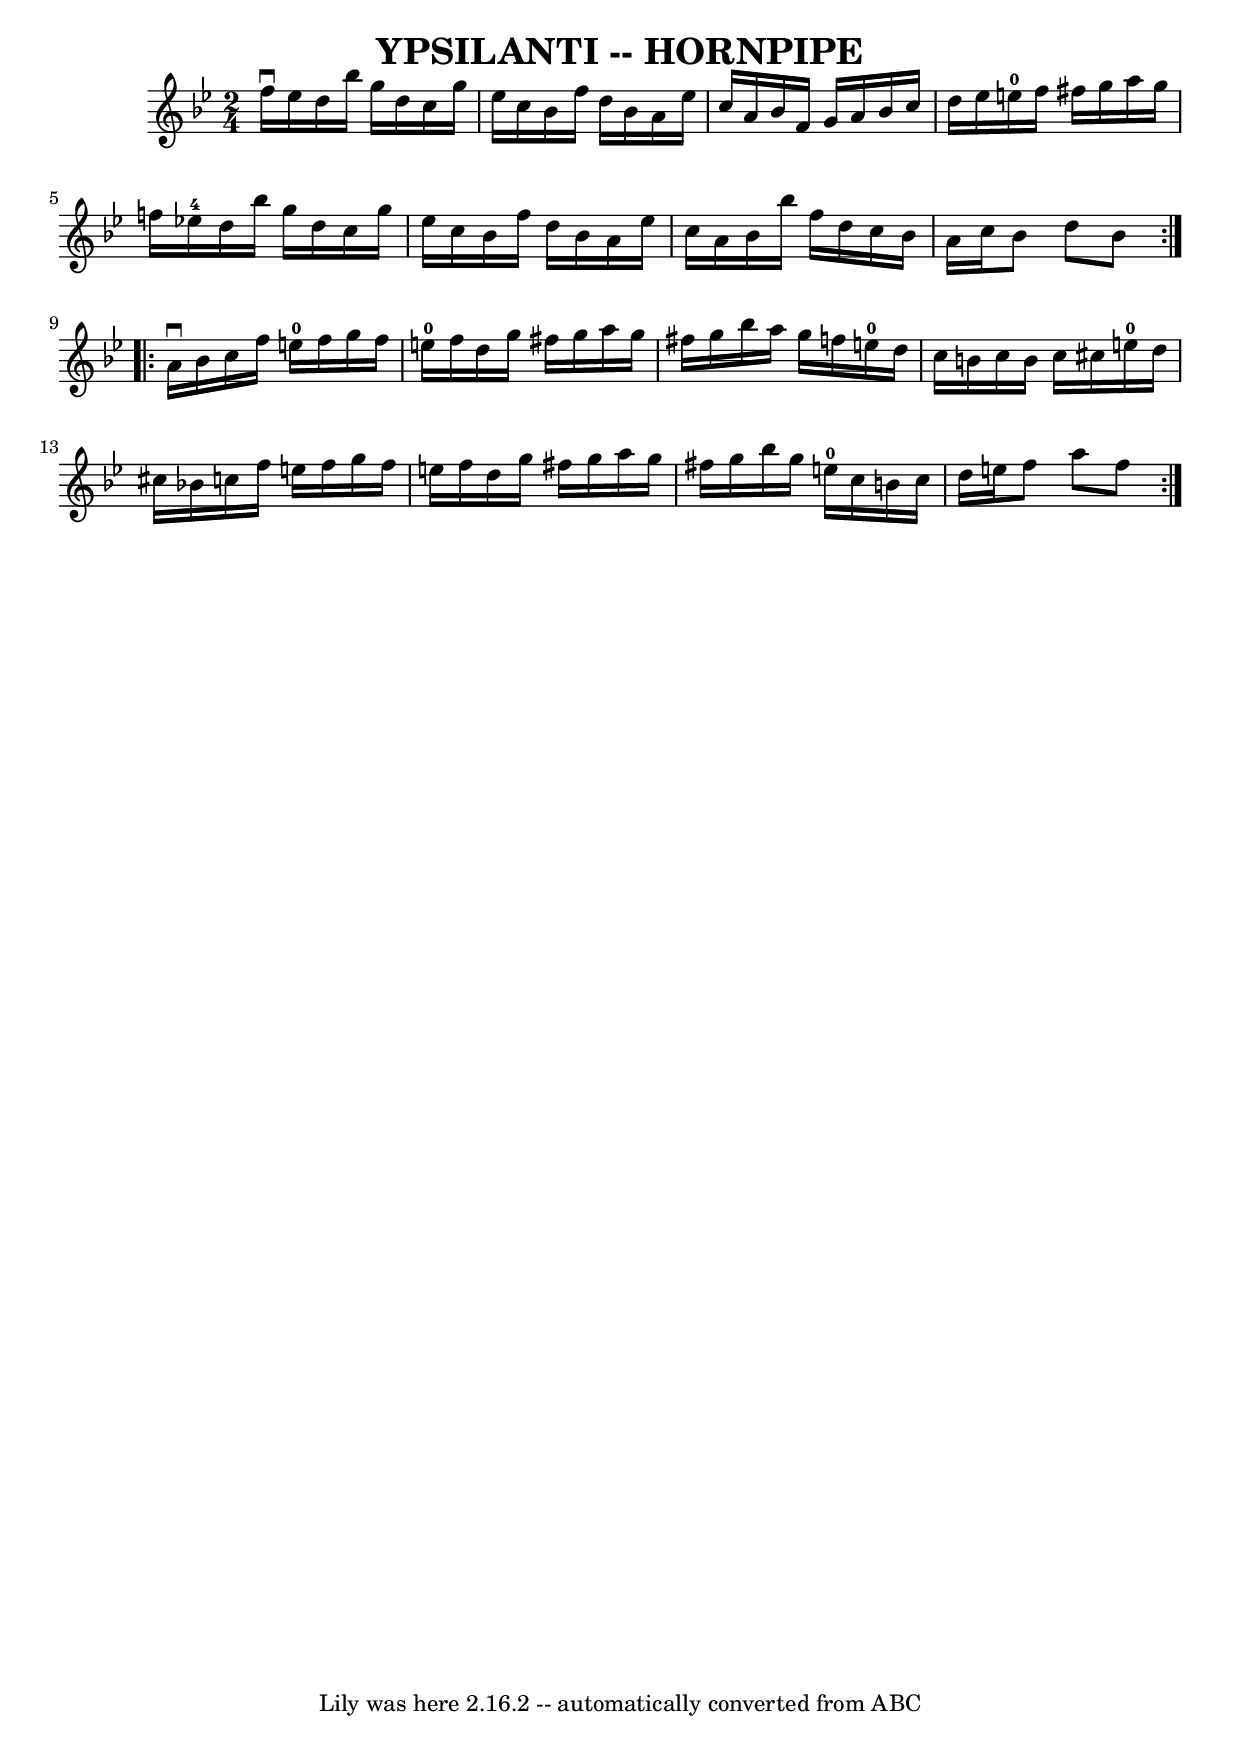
\version "2.7.40"
\include "Mammoth.ily"
\header {
	%% book = "Ryan's Mammoth Collection of Fiddle Tunes"
	crossRefNumber = "1"
	footnotes = ""
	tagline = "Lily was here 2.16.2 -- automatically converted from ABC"
	title = "YPSILANTI -- HORNPIPE"
}
voicedefault =  {
\set Score.defaultBarType = "empty"

\repeat volta 2 {
\time 2/4 \key bes \major f''16^\downbow ees''16        |
 d''16   
 bes''16 g''16 d''16 c''16 g''16 ees''16 c''16    |
   
bes'16 f''16 d''16 bes'16 a'16 ees''16 c''16 a'16    
|
 bes'16 f'16 g'16 a'16 bes'16 c''16 d''16    
ees''16    |
 e''16-0 f''16 fis''16 g''16 a''16    
g''16 f''!16 ees''!16-4   |
     |
 d''16 bes''16    
g''16 d''16 c''16 g''16 ees''16 c''16    |
 bes'16    
f''16 d''16 bes'16 a'16 ees''16 c''16 a'16    |
   
bes'16 bes''16 f''16 d''16 c''16 bes'16 a'16 c''16    
|
 bes'8 d''8 bes'8    }     \repeat volta 2 { a'16^\downbow   
bes'16        |
 c''16 f''16 e''16-0 f''16 g''16 f''16 
 e''16-0 f''16    |
 d''16 g''16 fis''16 g''16 a''16 
 g''16 fis''16 g''16    |
 bes''16 a''16 g''16 f''!16  
 e''16-0 d''16 c''16 b'16    |
 c''16 b'16 c''16    
cis''16 e''16-0 d''16 cis''16 bes'!16    |
     |
  
 c''16 f''16 e''16 f''16 g''16 f''16 e''16 f''16    
|
 d''16 g''16 fis''16 g''16 a''16 g''16 fis''16    
g''16    |
 bes''16 g''16 e''16-0 c''16 b'16 c''16    
d''16 e''16    |
 f''8 a''8 f''8    }   
}

\score{
    <<

	\context Staff="default"
	{
	    \voicedefault 
	}

    >>
	\layout {
	}
	\midi {}
}
